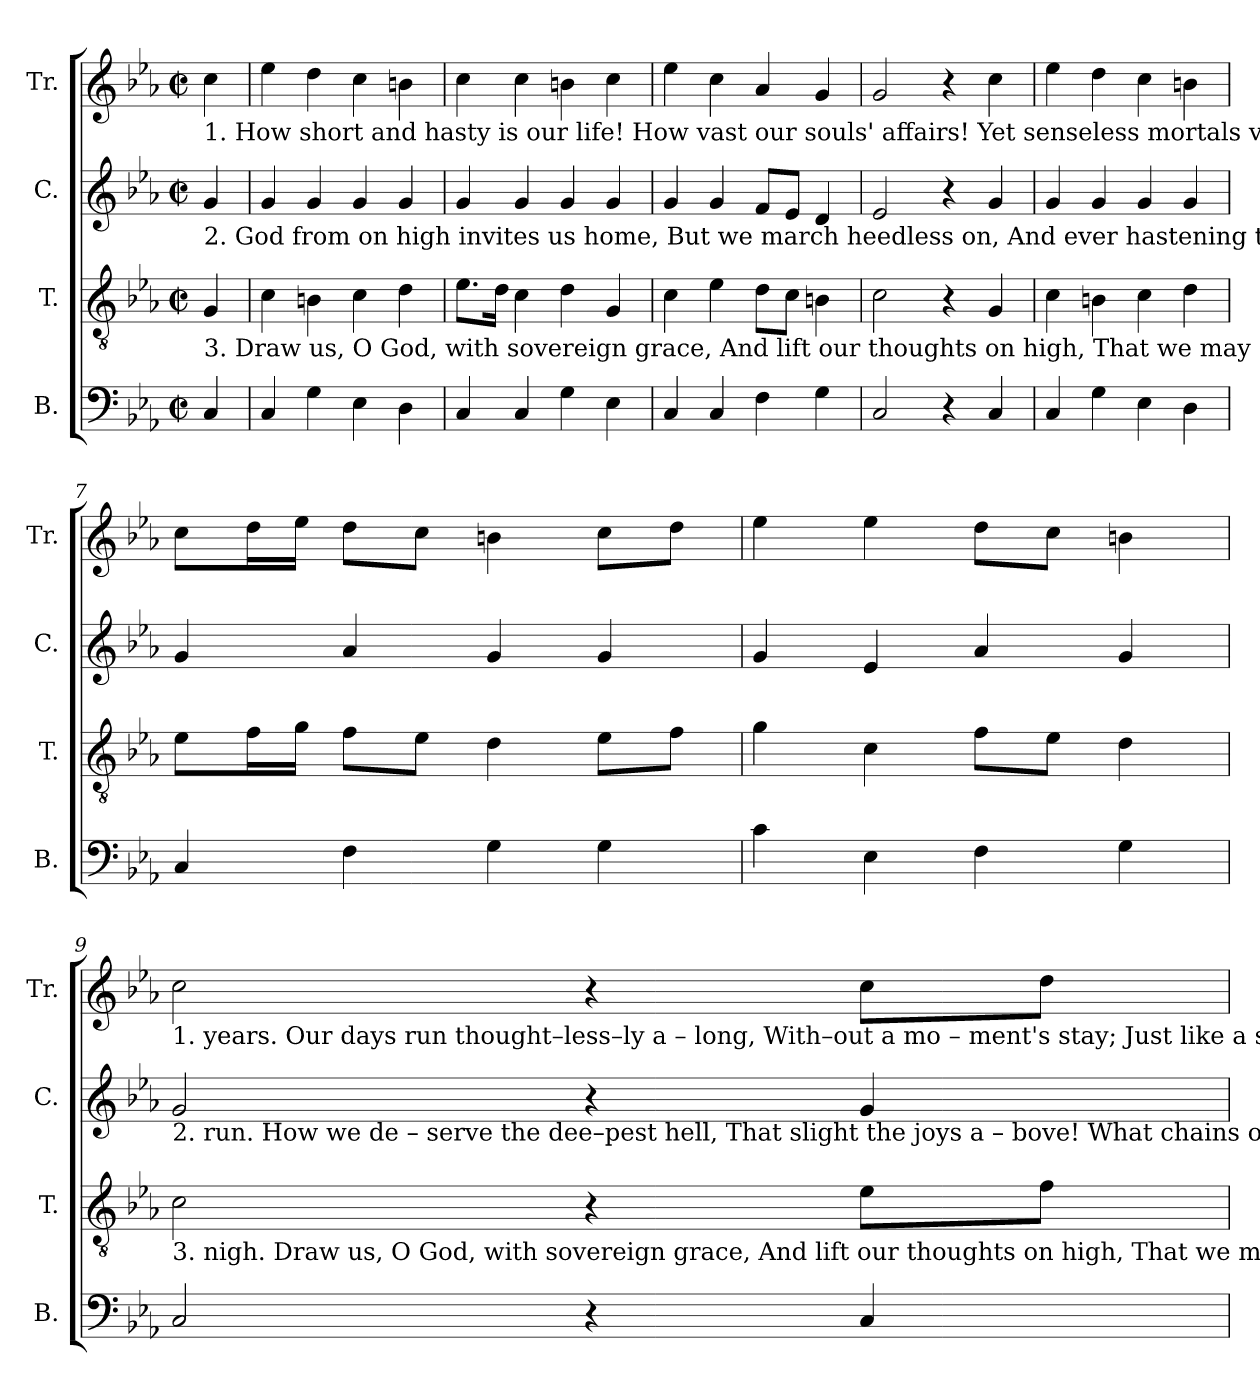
**kern	**kern	**kern	**kern
*part4	*part3	*part2	*part1
*staff4	*staff3	*staff2	*staff1
*I"B.	*I"T.	*I"C.	*I"Tr.
*I'B.	*I'T.	*I'C.	*I'Tr.
*clefF4	*clefGv2	*clefG2	*clefG2
*k[b-e-a-]	*k[b-e-a-]	*k[b-e-a-]	*k[b-e-a-]
*M2/2	*M2/2	*M2/2	*M2/2
*met(c|)	*met(c|)	*met(c|)	*met(c|)
*MM90	*MM90	*MM90	*MM90
=1	=1	=1	=1
!	!	!	!LO:TX:b:t=1. How short and hasty  is   our   life!    How vast our souls' affairs!    Yet  senseless  mortals  vain  –   ly    strive    To       lavish   out   their
!	!	!LO:TX:b:t=2. God from on high invites us home,  But we march heedless on,  And  ever  hastening  to        the     tomb,  Stoop downwards as we	!
!	!LO:TX:b:t=3. Draw us, O God, with sovereign grace, And lift our thoughts on high,  That we may end this  mor – tal    race,   And   see  sal – va – tion	!	!
4C/	4G/	4g/	4cc\
=2	=2	=2	=2
4C/	4c\	4g/	4ee-\
4G\	4Bn\	4g/	4dd\
4E-\	4c\	4g/	4cc\
4D\	4d\	4g/	4bn\
=3	=3	=3	=3
4C/	8.e-\L	4g/	4cc\
.	16d\Jk	.	.
4C/	4c\	4g/	4cc\
4G\	4d\	4g/	4bn\
4E-\	4G/	4g/	4cc\
=4	=4	=4	=4
4C/	4c\	4g/	4ee-\
4C/	4e-\	4g/	4cc\
4F\	8d\L	8f/L	4a-/
.	8c\J	8e-/J	.
4G\	4Bn\	4d/	4g/
=5	=5	=5	=5
2C/	2c\	2e-/	2g/
4r	4r	4r	4r
4C/	4G/	4g/	4cc\
=6	=6	=6	=6
4C/	4c\	4g/	4ee-\
4G\	4Bn\	4g/	4dd\
4E-\	4c\	4g/	4cc\
4D\	4d\	4g/	4bn\
=7	=7	=7	=7
4C/	8e-\L	4g/	8cc\L
.	16f\L	.	16dd\L
.	16g\JJ	.	16ee-\JJ
4F\	8f\L	4a-/	8dd\L
.	8e-\J	.	8cc\J
4G\	4d\	4g/	4bn\
4G\	8e-\L	4g/	8cc\L
.	8f\J	.	8dd\J
=8	=8	=8	=8
4c\	4g\	4g/	4ee-\
4E-\	4c\	4e-/	4ee-\
4F\	8f\L	4a-/	8dd\L
.	8e-\J	.	8cc\J
4G\	4d\	4g/	4bn\
!!LO:LB:g=z
=9	=9	=9	=9
!	!	!	!LO:TX:b:t=1. years.    Our   days  run  thought–less–ly    a –  long,  With–out  a    mo  – ment's     stay;      Just  like  a   sto – ry   or           a      song    We
!	!	!LO:TX:b:t=2.  run.  How     we   de – serve    the     dee–pest   hell,  That    slight  the  joys   a    –   bove!  What chains of vengeance should we feel,  That	!
!	!LO:TX:b:t=3. nigh.  Draw    us,   O    God,  with  sovereign grace,  And  lift  our  thoughts  on     high,     That  we  may end  this  mor – tal   race,  And	!	!
2C/	2c\	2g/	2cc\
4r	4r	4r	4r
4C/	8e-\L	4g/	8cc\L
.	8f\J	.	8dd\J
=	=	=	=
*-	*-	*-	*-
